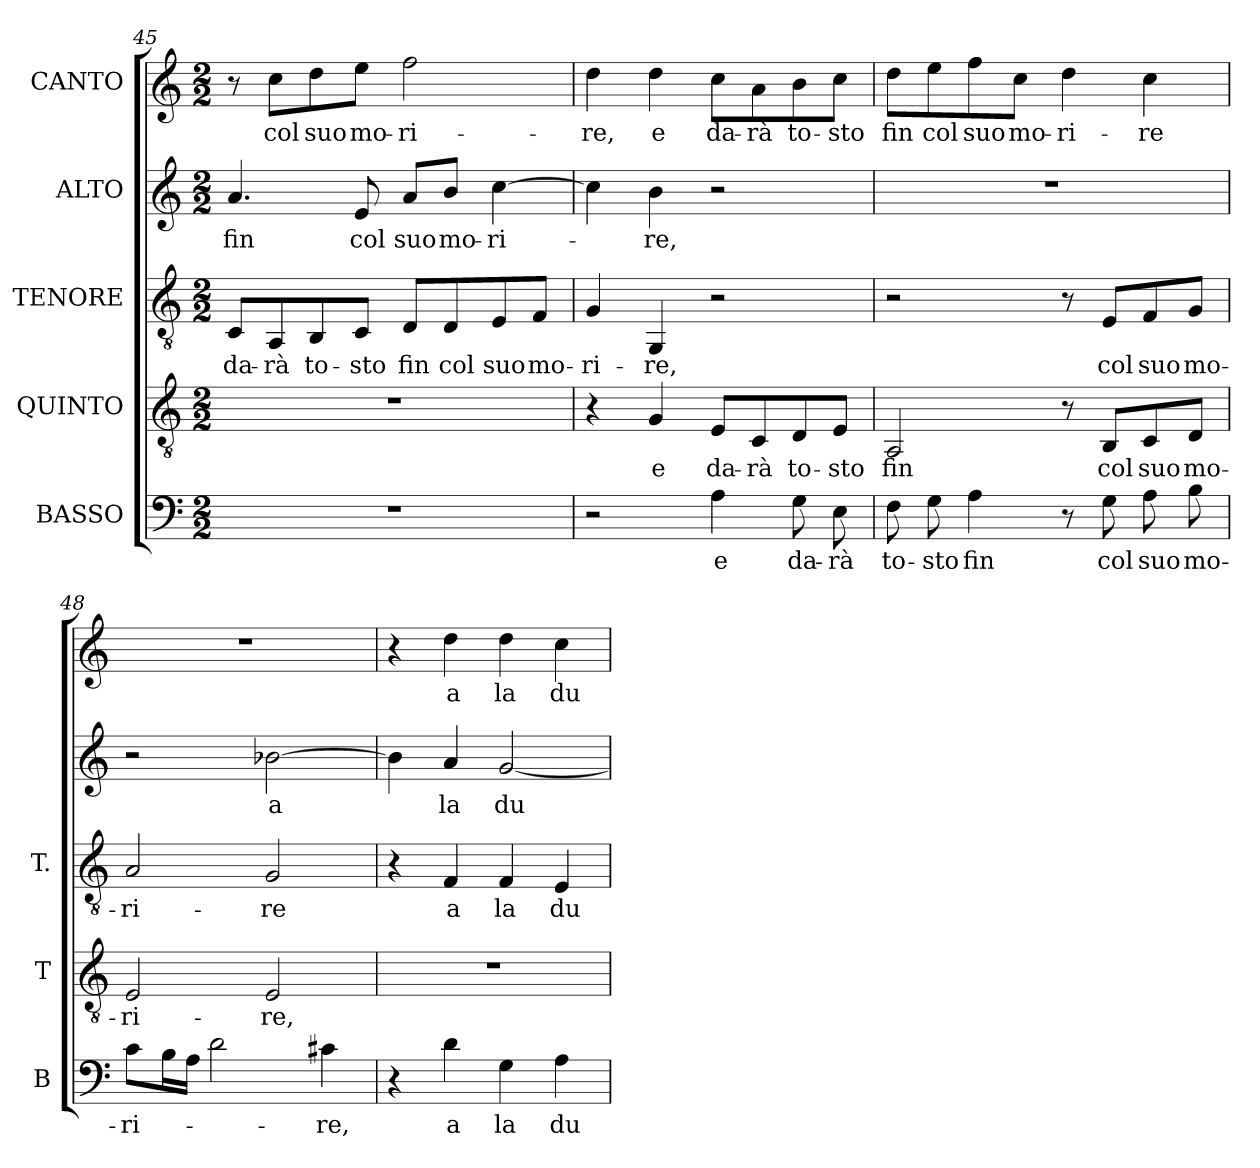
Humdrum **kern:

**kern	**text	**kern	**text	**kern	**text	**kern	**text	**kern	**text
*part5	*part5	*part4	*part4	*part3	*part3	*part2	*part2	*part1	*part1
*staff5	*staff5	*staff4	*staff4	*staff3	*staff3	*staff2	*staff2	*staff1	*staff1
*I"BASSO	*	*I"QUINTO	*	*I"TENORE	*	*I"ALTO	*	*I"CANTO	*
*I'B	*	*I'T	*	*I'T.	*	*	*	*	*
*clefF4	*	*clefGv2	*	*clefGv2	*	*clefG2	*	*clefG2	*
*k[]	*	*k[]	*	*k[]	*	*k[]	*	*k[]	*
*C:	*	*C:	*	*C:	*	*C:	*	*C:	*
*M2/2	*	*M2/2	*	*M2/2	*	*M2/2	*	*M2/2	*
=45	=45	=45	=45	=45	=45	=45	=45	=45	=45
!	!	!	!	!	!LO:LY:b:color=#000000	!	!	!	!
!	!	!	!	!	!	!	!LO:LY:b:color=#000000	!	!
1r	.	1r	.	8Ci/L	da-	4.ai/	fin	8r	.
!	!	!	!	!	!LO:LY:b:color=#000000	!	!	!	!
!	!	!	!	!	!	!	!	!	!LO:LY:b:color=#000000
.	.	.	.	8AAi/	-rà	.	.	8cci\L	col
!	!	!	!	!	!LO:LY:b:color=#000000	!	!	!	!
!	!	!	!	!	!	!	!	!	!LO:LY:b:color=#000000
.	.	.	.	8BBi/	to-	.	.	8ddi\	suo
!	!	!	!	!	!LO:LY:b:color=#000000	!	!	!	!
!	!	!	!	!	!	!	!LO:LY:b:color=#000000	!	!
!	!	!	!	!	!	!	!	!	!LO:LY:b:color=#000000
.	.	.	.	8Ci/J	-sto	8ei/	col	8eei\J	mo-
!	!	!	!	!	!LO:LY:b:color=#000000	!	!	!	!
!	!	!	!	!	!	!	!LO:LY:b:color=#000000	!	!
!	!	!	!	!	!	!	!	!	!LO:LY:b:color=#000000
.	.	.	.	8Di/L	fin	8ai/L	suo	2ffi\	-ri-
!	!	!	!	!	!LO:LY:b:color=#000000	!	!	!	!
!	!	!	!	!	!	!	!LO:LY:b:color=#000000	!	!
.	.	.	.	8Di/	col	8bi/J	mo-	.	.
!	!	!	!	!	!LO:LY:b:color=#000000	!	!	!	!
!	!	!	!	!	!	!	!LO:LY:b:color=#000000	!	!
.	.	.	.	8Ei/	suo	[>4cci\	-ri-	.	.
!	!	!	!	!	!LO:LY:b:color=#000000	!	!	!	!
.	.	.	.	8Fi/J	mo-	.	.	.	.
=46	=46	=46	=46	=46	=46	=46	=46	=46	=46
!	!	!	!	!	!LO:LY:b:color=#000000	!	!	!	!
!	!	!	!	!	!	!	!	!	!LO:LY:b:color=#000000
2r	.	4r	.	4Gi/	-ri-	4cci\]	.	4ddi\	-re,
!	!	!	!LO:LY:b:color=#000000	!	!	!	!	!	!
!	!	!	!	!	!LO:LY:b:color=#000000	!	!	!	!
!	!	!	!	!	!	!	!LO:LY:b:color=#000000	!	!
!	!	!	!	!	!	!	!	!	!LO:LY:b:color=#000000
.	.	4Gi/	e	4GGi/	-re,	4bi\	-re,	4ddi\	e
!	!LO:LY:b:color=#000000	!	!	!	!	!	!	!	!
!	!	!	!LO:LY:b:color=#000000	!	!	!	!	!	!
!	!	!	!	!	!	!	!	!	!LO:LY:b:color=#000000
4Ai\	e	8Ei/L	da-	2r	.	2r	.	8cci\L	da-
!	!	!	!LO:LY:b:color=#000000	!	!	!	!	!	!
!	!	!	!	!	!	!	!	!	!LO:LY:b:color=#000000
.	.	8Ci/	-rà	.	.	.	.	8ai\	-rà
!	!LO:LY:b:color=#000000	!	!	!	!	!	!	!	!
!	!	!	!LO:LY:b:color=#000000	!	!	!	!	!	!
!	!	!	!	!	!	!	!	!	!LO:LY:b:color=#000000
8Gi\	da-	8Di/	to-	.	.	.	.	8bi\	to-
!	!LO:LY:b:color=#000000	!	!	!	!	!	!	!	!
!	!	!	!LO:LY:b:color=#000000	!	!	!	!	!	!
!	!	!	!	!	!	!	!	!	!LO:LY:b:color=#000000
8Ei\	-rà	8Ei/J	-sto	.	.	.	.	8cci\J	-sto
!!LO:LB:g=z
=47	=47	=47	=47	=47	=47	=47	=47	=47	=47
!	!LO:LY:b:color=#000000	!	!	!	!	!	!	!	!
!	!	!	!LO:LY:b:color=#000000	!	!	!	!	!	!
!	!	!	!	!	!	!	!	!	!LO:LY:b:color=#000000
8Fi\	to-	2AAi/	fin	2r	.	1r	.	8ddi\L	fin
!	!LO:LY:b:color=#000000	!	!	!	!	!	!	!	!
!	!	!	!	!	!	!	!	!	!LO:LY:b:color=#000000
8Gi\	-sto	.	.	.	.	.	.	8eei\	col
!	!LO:LY:b:color=#000000	!	!	!	!	!	!	!	!
!	!	!	!	!	!	!	!	!	!LO:LY:b:color=#000000
4Ai\	fin	.	.	.	.	.	.	8ffi\	suo
!	!	!	!	!	!	!	!	!	!LO:LY:b:color=#000000
.	.	.	.	.	.	.	.	8cci\J	mo-
!	!	!	!	!	!	!	!	!	!LO:LY:b:color=#000000
8r	.	8r	.	8r	.	.	.	4ddi\	-ri-
!	!LO:LY:b:color=#000000	!	!	!	!	!	!	!	!
!	!	!	!LO:LY:b:color=#000000	!	!	!	!	!	!
!	!	!	!	!	!LO:LY:b:color=#000000	!	!	!	!
8Gi\	col	8BBi/L	col	8Ei/L	col	.	.	.	.
!	!LO:LY:b:color=#000000	!	!	!	!	!	!	!	!
!	!	!	!LO:LY:b:color=#000000	!	!	!	!	!	!
!	!	!	!	!	!LO:LY:b:color=#000000	!	!	!	!
!	!	!	!	!	!	!	!	!	!LO:LY:b:color=#000000
8Ai\	suo	8Ci/	suo	8Fi/	suo	.	.	4cci\	-re
!	!LO:LY:b:color=#000000	!	!	!	!	!	!	!	!
!	!	!	!LO:LY:b:color=#000000	!	!	!	!	!	!
!	!	!	!	!	!LO:LY:b:color=#000000	!	!	!	!
8Bi\	mo-	8Di/J	mo-	8Gi/J	mo-	.	.	.	.
=48	=48	=48	=48	=48	=48	=48	=48	=48	=48
!	!LO:LY:b:color=#000000	!	!	!	!	!	!	!	!
!	!	!	!LO:LY:b:color=#000000	!	!	!	!	!	!
!	!	!	!	!	!LO:LY:b:color=#000000	!	!	!	!
8ci\L	-ri-	2Ei/	-ri-	2Ai/	-ri-	2r	.	1r	.
16Bi\L	.	.	.	.	.	.	.	.	.
16Ai\JJ	.	.	.	.	.	.	.	.	.
2di\	.	.	.	.	.	.	.	.	.
!	!	!	!LO:LY:b:color=#000000	!	!	!	!	!	!
!	!	!	!	!	!LO:LY:b:color=#000000	!	!	!	!
!	!	!	!	!	!	!	!LO:LY:b:color=#000000	!	!
.	.	2Ei/	-re,	2Gi/	-re	[>2b-Xi\	a	.	.
!	!LO:LY:b:color=#000000	!	!	!	!	!	!	!	!
4c#Xi\	-re,	.	.	.	.	.	.	.	.
=49	=49	=49	=49	=49	=49	=49	=49	=49	=49
4r	.	1r	.	4r	.	4b-i\]	.	4r	.
!	!LO:LY:b:color=#000000	!	!	!	!	!	!	!	!
!	!	!	!	!	!LO:LY:b:color=#000000	!	!	!	!
!	!	!	!	!	!	!	!LO:LY:b:color=#000000	!	!
!	!	!	!	!	!	!	!	!	!LO:LY:b:color=#000000
4di\	a	.	.	4Fi/	a	4ai/	la	4ddi\	a
!	!LO:LY:b:color=#000000	!	!	!	!	!	!	!	!
!	!	!	!	!	!LO:LY:b:color=#000000	!	!	!	!
!	!	!	!	!	!	!	!LO:LY:b:color=#000000	!	!
!	!	!	!	!	!	!	!	!	!LO:LY:b:color=#000000
4Gi\	la	.	.	4Fi/	la	[<2gi/	du-	4ddi\	la
!	!LO:LY:b:color=#000000	!	!	!	!	!	!	!	!
!	!	!	!	!	!LO:LY:b:color=#000000	!	!	!	!
!	!	!	!	!	!	!	!	!	!LO:LY:b:color=#000000
4Ai\	du-	.	.	4Ei/	du-	.	.	4cci\	du-
=	=	=	=	=	=	=	=	=	=
*-	*-	*-	*-	*-	*-	*-	*-	*-	*-
